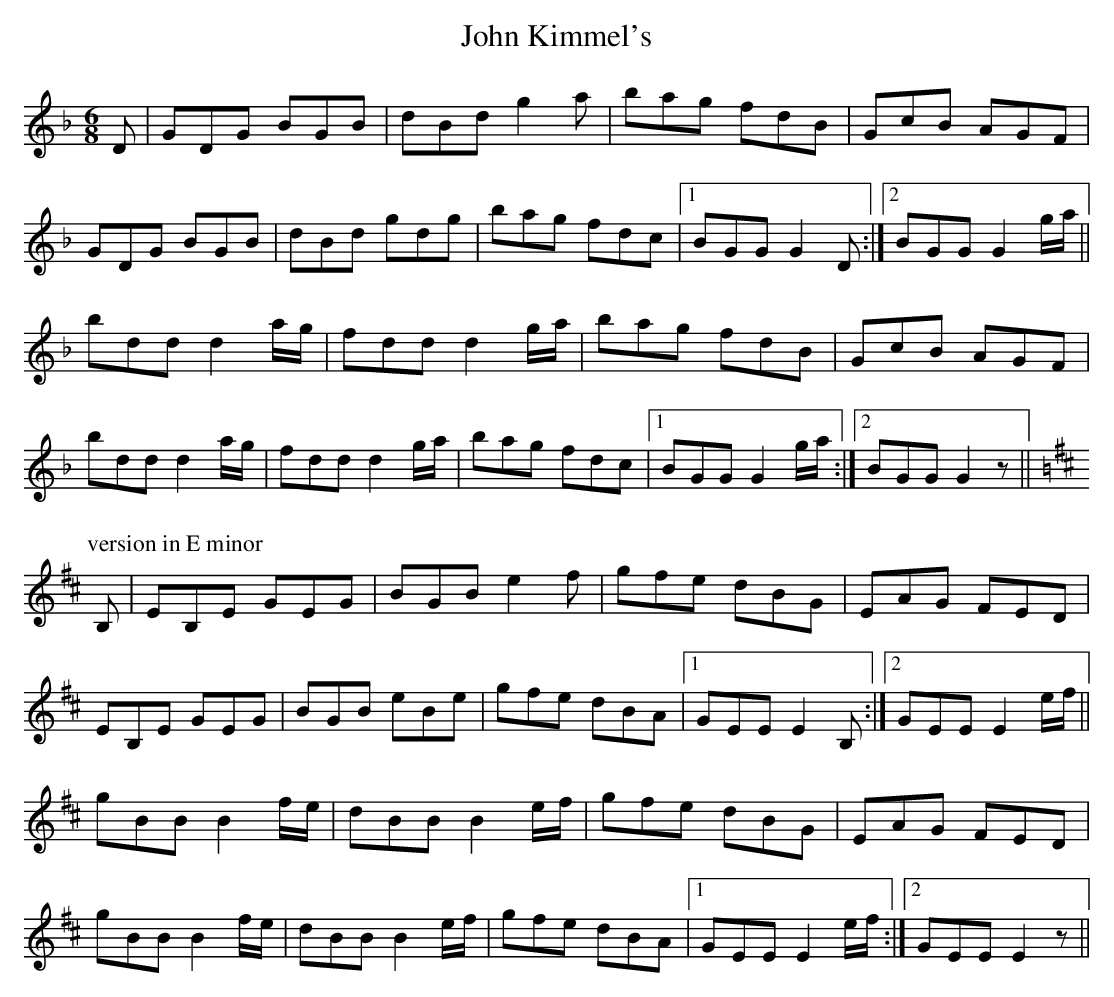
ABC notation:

X:1
T: John Kimmel's
M: 6/8
L: 1/8
K: Gdor
D | GDG BGB | dBd g2 a | bag fdB | GcB AGF |
GDG BGB | dBd gdg | bag fdc |1 BGG G2 D :|2\
BGG G2 g/a/ ||
bdd d2 a/g/ | fdd d2 g/a/ | bag fdB | GcB AGF |
bdd d2 a/g/ | fdd d2 g/a/ | bag fdc |1 BGG G2 g/a/ :|2\
BGG G2 z ||
P: version in E minor
K: Edor
B, | EB,E GEG | BGB e2 f | gfe dBG | EAG FED |
EB,E GEG | BGB eBe | gfe dBA |1 GEE E2 B, :|2\
GEE E2 e/f/ ||
gBB B2 f/e/ | dBB B2 e/f/ | gfe dBG | EAG FED |
gBB B2 f/e/ | dBB B2 e/f/ | gfe dBA |1 GEE E2 e/f/ :|2\
GEE E2 z ||

